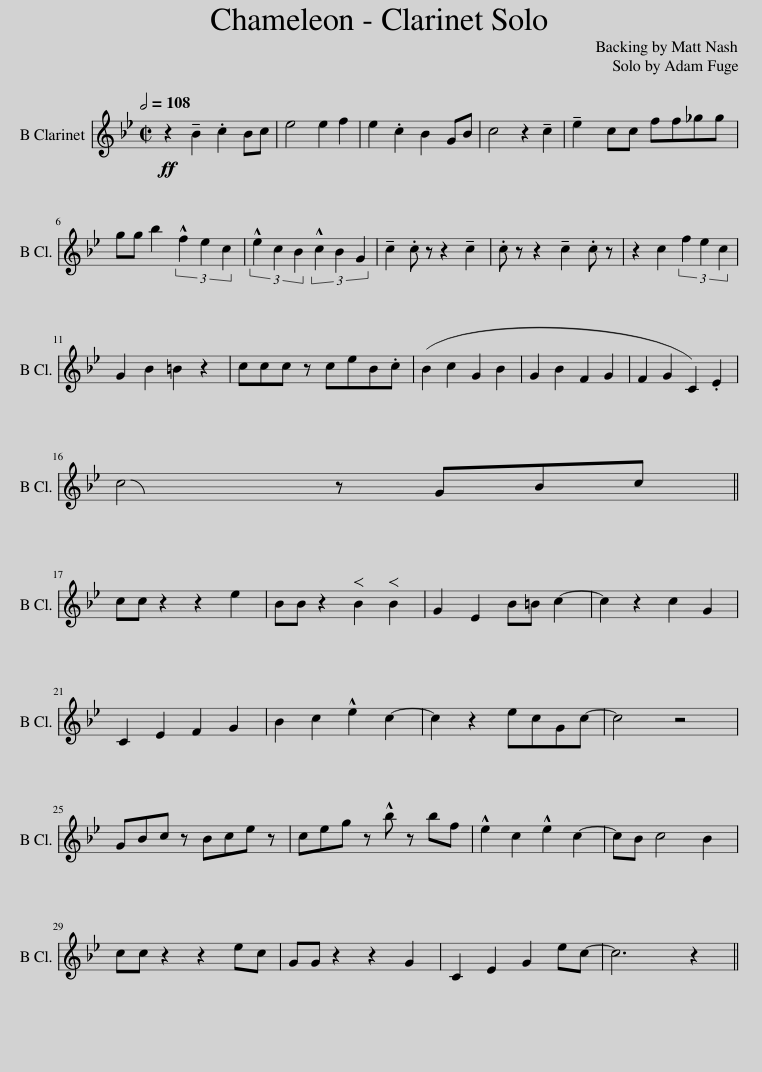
X:1
%%score 1 { 2 | 3 } 4 5 ( 6 7 )
L:1/8
Q:1/2=108
M:2/2
I:linebreak $
K:Ab
V:1 treble transpose=-2
V:2 treble
V:3 bass
V:4 treble-8
V:5 bass-8
V:6 perc
K:none
V:7 perc
K:none
V:1
[K:Bb]!ff! z2 !tenuto!B2 .c2 Bc | e4 e2 f2 | e2 .c2 B2 GB | c4 z2 !tenuto!c2 | !tenuto!e2 cc ff_gg |$ %5
 gg b2 (3!^!f2 e2 c2 | (3!^!e2 c2 B2 (3!^!c2 B2 G2 | !tenuto!c2 .c z z2 !tenuto!c2 | .c z z2 !tenuto!c2 .c z | z2 c2 (3f2 e2 c2 |$ %10
 G2 B2 =B2 z2 | ccc z ceB.c | (B2 c2 G2 B2 | G2 B2 F2 G2 | F2 G2 C2) .E2 |$ %15
 c4 z GBc ||$ cc z2 z2 e2 | BB z2 B2 B2 | G2 E2 B=B c2- | c2 z2 c2 G2 |$ %20
 C2 E2 F2 G2 | B2 c2 !^!e2 c2- | c2 z2 ecGc- | c4 z4 |$ GBc z Bce z | %25
 ceg z !^!b z bf | !^!e2 c2 !^!e2 c2- | cB c4 B2 |$ cc z2 z2 ec | GG z2 z2 G2 | %30
 C2 E2 G2 ec- | c6 z2 || %32
V:2
!pp! [ABdf]8- | [ABdf]8 | [GBde]8- | [GBde]8 | [ABdf]8- |$ %5
 [ABdf]8 | [GBde]8- | [GBde]8 | [ABdf]8- | [ABdf]8 |$ %10
 [GBde]8- | [GBde]8 | [ABdf]8- | [ABdf]8 | [GBde]8- |$ %15
 [GBde]8 ||$ [ABdf]8- | [ABdf]8 | [GBde]8- | [GBde]8 |$ %20
 [ABdf]8- | [ABdf]8 | [GBde]8- | [GBde]8 |$ [ABdf]8- | %25
 [ABdf]8 | [GBde]8- | [GBde]8 |$ [ABdf]8- | [ABdf]8 | %30
 [GBde]8- | [GBde]8 || %32
V:3
!f!!pp! [B,,,B,,]2 z [A,,A,] z2 [B,,B,]2 | z2 [C,,C,]2 [D,,D,]2 [=D,,=D,]2 | [E,,E,]2 z [B,,B,] z2 [D,D]2 | z2 [G,,,G,,]2 [A,,,A,,]2 [=A,,,=A,,]2 | [B,,,B,,]2 z [A,,A,] z2 [B,,B,]2 |$ %5
 z2 [C,,C,]2 [D,,D,]2 [=D,,=D,]2 | [E,,E,]2 z [B,,B,] z2 [D,D]2 | z2 [G,,,G,,]2 [A,,,A,,]2 [=A,,,=A,,]2 | [B,,,B,,]2 z [A,,A,] z2 [B,,B,]2 | z2 [C,,C,]2 [D,,D,]2 [=D,,=D,]2 |$ %10
 [E,,E,]2 z [B,,B,] z2 [D,D]2 | z8 | [B,,,B,,]2 z [A,,A,] z2 [B,,B,]2 | z2 [C,,C,]2 [D,,D,]2 [=D,,=D,]2 | [E,,E,]2 z [B,,B,] z2 [D,D]2 |$ %15
 z2 [G,,,G,,]2 [A,,,A,,]2 [=A,,,=A,,]2 ||$ [B,,,B,,]2 z [A,,A,] z2 [B,,B,]2 | z2 [C,,C,]2 [D,,D,]2 [=D,,=D,]2 | [E,,E,]2 z [B,,B,] z2 [D,D]2 | z2 [G,,,G,,]2 [A,,,A,,]2 [=A,,,=A,,]2 |$ %20
 [B,,,B,,]2 z [A,,A,] z2 [B,,B,]2 | z2 [C,,C,]2 [D,,D,]2 [=D,,=D,]2 | [E,,E,]2 z [B,,B,] z2 [D,D]2 | z2 [G,,,G,,]2 [A,,,A,,]2 [=A,,,=A,,]2 |$ [B,,,B,,]2 z [A,,A,] z2 [B,,B,]2 | %25
 z2 [C,,C,]2 [D,,D,]2 [=D,,=D,]2 | [E,,E,]2 z [B,,B,] z2 [D,D]2 | z2 [G,,,G,,]2 [A,,,A,,]2 [=A,,,=A,,]2 |$ [B,,,B,,]2 z [A,,A,] z2 [B,,B,]2 | z2 [C,,C,]2 [D,,D,]2 [=D,,=D,]2 | %30
 [E,,E,]2 z [B,,B,] z2 [D,D]2 | z2 [G,,,G,,]2 [A,,,A,,]2 [=A,,,=A,,]2 || %32
V:4
!pp! [B,FBda]2 z [B,FBda] [B,FBda]2 z [B,FBda] | z [B,FBda] z [B,FBda] [B,FBda]2 z2 | [EBegd']2 z [EBegd'] [EBegd']2 z [EBegd'] | z [EBegd'] z [EBegd'] [EBegd']2 z2 | [B,FBda]2 z [B,FBda] [B,FBda]2 z [B,FBda] |$ %5
 z [B,FBda] z [B,FBda] [B,FBda]2 z2 | [EBegd']2 z [EBegd'] [EBegd']2 z [EBegd'] | z [EBegd'] z [EBegd'] [EBegd']2 z2 | [B,FBda]2 z [B,FBda] [B,FBda]2 z [B,FBda] | z [B,FBda] z [B,FBda] [B,FBda]2 z2 |$ %10
 [EBegd']2 z [EBegd'] [EBegd']2 z [EBegd'] | z [EBegd'] z [EBegd'] [EBegd']2 z2 | [B,FBda]2 z [B,FBda] [B,FBda]2 z [B,FBda] | z [B,FBda] z [B,FBda] [B,FBda]2 z2 | [EBegd']2 z [EBegd'] [EBegd']2 z [EBegd'] |$ %15
 z [EBegd'] z [EBegd'] [EBegd']2 z2 ||$ [B,FBda]2 z [B,FBda] [B,FBda]2 z [B,FBda] | z [B,FBda] z [B,FBda] [B,FBda]2 z2 | [EBegd']2 z [EBegd'] [EBegd']2 z [EBegd'] | z [EBegd'] z [EBegd'] [EBegd']2 z2 |$ %20
 [B,FBda]2 z [B,FBda] [B,FBda]2 z [B,FBda] | z [B,FBda] z [B,FBda] [B,FBda]2 z2 | [EBegd']2 z [EBegd'] [EBegd']2 z [EBegd'] | z [EBegd'] z [EBegd'] [EBegd']2 z2 |$ [B,FBda]2 z [B,FBda] [B,FBda]2 z [B,FBda] | %25
 z [B,FBda] z [B,FBda] [B,FBda]2 z2 | [EBegd']2 z [EBegd'] [EBegd']2 z [EBegd'] | z [EBegd'] z [EBegd'] [EBegd']2 z2 |$ [B,FBda]2 z [B,FBda] [B,FBda]2 z [B,FBda] | z [B,FBda] z [B,FBda] [B,FBda]2 z2 | %30
 [EBegd']2 z [EBegd'] [EBegd']2 z [EBegd'] | z [EBegd'] z [EBegd'] [EBegd']2 z2 || %32
V:5
!pp! B,,2 z A, z2 B,2 | z2 C,2 D,2 =D,2 | E,2 z B, z2 D2 | z2 G,,2 A,,2 =A,,2 | B,,2 z A, z2 B,2 |$ %5
 z2 C,2 D,2 =D,2 | E,2 z B, z2 D2 | z2 G,,2 A,,2 =A,,2 | B,,2 z A, z2 B,2 | z2 C,2 D,2 =D,2 |$ %10
 E,2 z B, z2 D2 | z2 G,,2 A,,2 =A,,2 | B,,2 z A, z2 B,2 | z2 C,2 D,2 =D,2 | E,2 z B, z2 D2 |$ %15
 z2 G,,2 A,,2 =A,,2 ||$ B,,2 z A, z2 B,2 | z2 C,2 D,2 =D,2 | E,2 z B, z2 D2 | z2 G,,2 A,,2 =A,,2 |$ %20
 B,,2 z A, z2 B,2 | z2 C,2 D,2 =D,2 | E,2 z B, z2 D2 | z2 G,,2 A,,2 =A,,2 |$ B,,2 z A, z2 B,2 | %25
 z2 C,2 D,2 =D,2 | E,2 z B, z2 D2 | z2 G,,2 A,,2 =A,,2 |$ B,,2 z A, z2 B,2 | z2 C,2 D,2 =D,2 | %30
 E,2 z B, z2 D2 | z2 G,,2 A,,2 =A,,2 || %32
V:6
[K:C]!pp! ^a ^g [c^g] z ^g ^g c [c^g] | ^g c [c^g] ^g c ^g ^g [c^g] | z ^g [c^g] z ^g ^g c [c^g] | ^g c [c^g] ^g c ^g ^g [c^g] | z ^g [c^g] z ^g ^g c [c^g] |$ %5
 ^g c [c^g] ^g c ^g ^g [c^g] | z ^g [c^g] z ^g ^g c [c^g] | ^g c [c^g] ^g c ^g ^g [c^g] | z ^g [c^g] z ^g ^g c [c^g] | ^g c [c^g] ^g c ^g ^g [c^g] |$ %10
 z ^g [c^g] z ^g ^g c [c^g] | ^g c [c^g] ^g c ^g ^g [c^g] | z ^g [c^g] z ^g ^g c [c^g] | ^g c [c^g] ^g c ^g ^g [c^g] | z ^g [c^g] z ^g ^g c [c^g] |$ %15
 ^g c [c^g] ^g c ^g ^g [c^g] ||$ ^a ^g [c^g] z ^g ^g c [c^g] | ^g c [c^g] ^g c ^g ^g [c^g] | z ^g [c^g] z ^g ^g c [c^g] | ^g c [c^g] ^g c ^g ^g [c^g] |$ %20
 z ^g [c^g] z ^g ^g c [c^g] | ^g c [c^g] ^g c ^g ^g [c^g] | z ^g [c^g] z ^g ^g c [c^g] | ^g c [c^g] ^g c ^g ^g [c^g] |$ z ^g [c^g] z ^g ^g c [c^g] | %25
 ^g c [c^g] ^g c ^g ^g [c^g] | z ^g [c^g] z ^g ^g c [c^g] | ^g c [c^g] ^g c ^g ^g [c^g] |$ z ^g [c^g] z ^g ^g c [c^g] | ^g c [c^g] ^g c ^g ^g [c^g] | %30
 z ^g [c^g] z ^g ^g c [c^g] | ^g c [c^g] ^g c ^g ^g [c^g] || %32
V:7
[K:C] F z z F z z F z | z F z F z F F z | F z z F z z F z | z F z F z F F z | F z z F z z F z |$ %5
 z F z F z F F z | F z z F z z F z | z F z F z F F z | F z z F z z F z | z F z F z F F z |$ %10
 F z z F z z F z | z F z F z F F z | F z z F z z F z | z F z F z F F z | F z z F z z F z |$ %15
 z F z F z F F z ||$ F z z F z z F z | z F z F z F F z | F z z F z z F z | z F z F z F F z |$ %20
 F z z F z z F z | z F z F z F F z | F z z F z z F z | z F z F z F F z |$ F z z F z z F z | %25
 z F z F z F F z | F z z F z z F z | z F z F z F F z |$ F z z F z z F z | z F z F z F F z | %30
 F z z F z z F z | z F z F z F F z || %32
